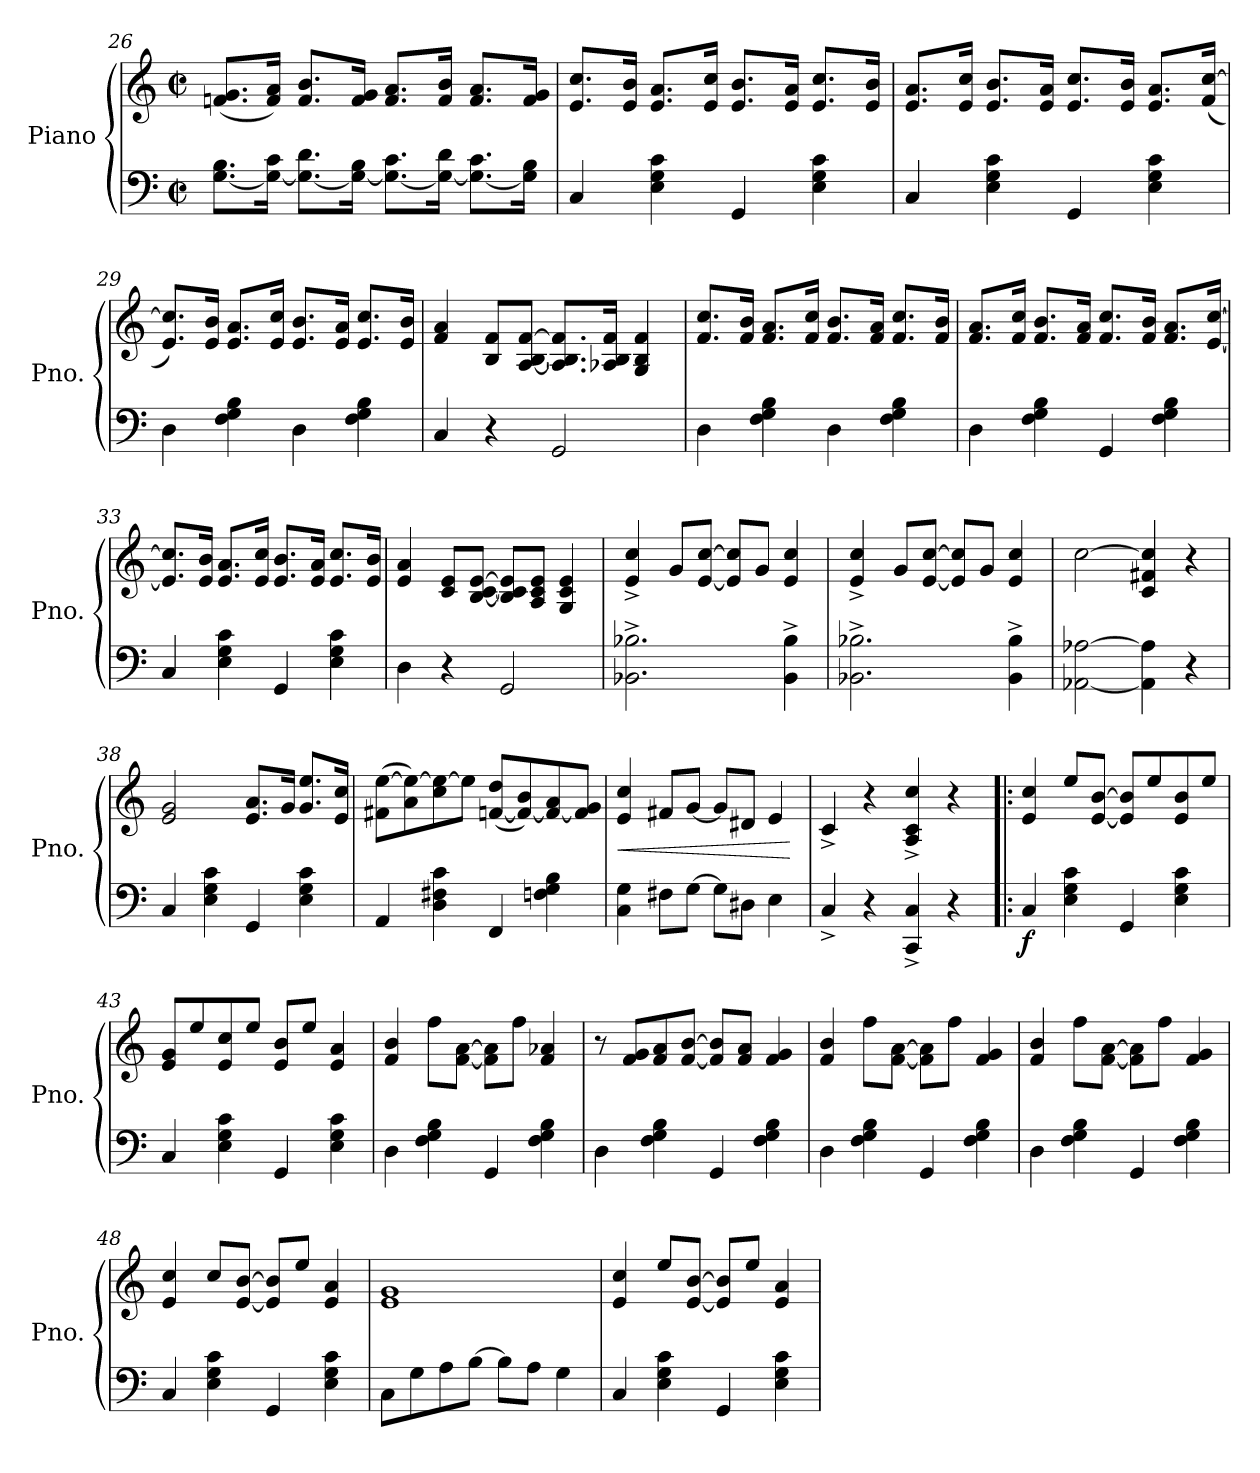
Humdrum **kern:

**kern	**kern	**dynam
*part1	*part1	*part1
*staff2	*staff1	*staff1/2
*I"Piano	*	*
*I'Pno.	*	*
*clefF4	*clefG2	*
*k[]	*k[]	*
*M4/4	*M4/4	*
*met(c|)	*met(c|)	*
=26	=26	=26
[8.G\ 8.B\L	(>8.fn/ 8.g/L	.
16G\_ 16c\Jk	16f/ 16a/Jk)	.
8.G\_ 8.d\L	8.f/ 8.b/L	.
16G\_ 16B\Jk	16f/ 16g/Jk	.
8.G\_ 8.c\L	8.f/ 8.a/L	.
16G\_ 16d\Jk	16f/ 16b/Jk	.
8.G\_ 8.c\L	8.f/ 8.a/L	.
16G\] 16B\Jk	16f/ 16g/Jk	.
=27	=27	=27
4C/	8.e/ 8.cc/L	.
.	16e/ 16b/Jk	.
4E\ 4G\ 4c\	8.e/ 8.a/L	.
.	16e/ 16cc/Jk	.
4GG/	8.e/ 8.b/L	.
.	16e/ 16a/Jk	.
4E\ 4G\ 4c\	8.e/ 8.cc/L	.
.	16e/ 16b/Jk	.
!!LO:LB:g=z
=28	=28	=28
4C/	8.e/ 8.a/L	.
.	16e/ 16cc/Jk	.
4E\ 4G\ 4c\	8.e/ 8.b/L	.
.	16e/ 16a/Jk	.
4GG/	8.e/ 8.cc/L	.
.	16e/ 16b/Jk	.
4E\ 4G\ 4c\	8.e/ 8.a/L	.
.	(>16f/ [16cc/Jk	.
=29	=29	=29
4D\	8.e/ 8.cc/]L)	.
.	16e/ 16b/Jk	.
4F\ 4G\ 4B\	8.e/ 8.a/L	.
.	16e/ 16cc/Jk	.
4D\	8.e/ 8.b/L	.
.	16e/ 16a/Jk	.
4F\ 4G\ 4B\	8.e/ 8.cc/L	.
.	16e/ 16b/Jk	.
=30	=30	=30
4C/	4f/ 4a/	.
4r	8B/ 8f/L	.
.	[8A/ [8B/ [8f/J	.
2GG/	8.A/] 8.B/] 8.f/]L	.
.	16A-X/ 16B/ 16f/Jk	.
.	4G/ 4B/ 4f/	.
=31	=31	=31
4D\	8.f/ 8.cc/L	.
.	16f/ 16b/Jk	.
4F\ 4G\ 4B\	8.f/ 8.a/L	.
.	16f/ 16cc/Jk	.
4D\	8.f/ 8.b/L	.
.	16f/ 16a/Jk	.
4F\ 4G\ 4B\	8.f/ 8.cc/L	.
.	16f/ 16b/Jk	.
!!LO:LB:g=z
=32	=32	=32
4D\	8.f/ 8.a/L	.
.	16f/ 16cc/Jk	.
4F\ 4G\ 4B\	8.f/ 8.b/L	.
.	16f/ 16a/Jk	.
4GG/	8.f/ 8.cc/L	.
.	16f/ 16b/Jk	.
4F\ 4G\ 4B\	8.f/ 8.a/L	.
.	[16e/ [16cc/Jk	.
=33	=33	=33
4C/	8.e/] 8.cc/]L	.
.	16e/ 16b/Jk	.
4E\ 4G\ 4c\	8.e/ 8.a/L	.
.	16e/ 16cc/Jk	.
4GG/	8.e/ 8.b/L	.
.	16e/ 16a/Jk	.
4E\ 4G\ 4c\	8.e/ 8.cc/L	.
.	16e/ 16b/Jk	.
=34	=34	=34
4D\	4e/ 4a/	.
4r	8c/ 8e/L	.
.	[8B/ [8c/ [8e/J	.
2GG/	8B/] 8c/] 8e/]L	.
.	8A/ 8c/ 8e/J	.
.	4G/ 4c/ 4e/	.
=35	=35	=35
2.BB-X\^ 2.B-X\^	4e/^ 4cc/^	.
.	8g/L	.
.	[8e/ [8cc/J	.
.	8e/] 8cc/]L	.
.	8g/J	.
4BB-\^ 4B-\^	4e/ 4cc/	.
=36	=36	=36
2.BB-X\^ 2.B-X\^	4e/^ 4cc/^	.
.	8g/L	.
.	[8e/ [8cc/J	.
.	8e/] 8cc/]L	.
.	8g/J	.
4BB-\^ 4B-\^	4e/ 4cc/	.
!!LO:PB:g=z
=37	=37	=37
[2AA-X\ [2A-X\	[2cc\	.
4AA-\] 4A-\]	4c/ 4f#X/ 4cc/]	.
4r	4r	.
=38	=38	=38
4C/	2e/ 2g/	.
4E\ 4G\ 4c\	.	.
4GG/	8.e/ 8.a/L	.
.	16g/Jk	.
4E\ 4G\ 4c\	8.g/ 8.ee/L	.
.	16e/ 16cc/Jk	.
=39	=39	=39
4AA/	(<8f#X\ [8ee\L	.
.	8a\ 8ee\_)	.
4D\ 4F#X\ 4c\	8cc\ 8ee\_	.
.	8ee\J]	.
4FF/	(>[8fn/ 8dd/L	.
.	8f/_ 8b/)	.
4Fn\ 4G\ 4B\	8f/_ 8a/	.
.	8f/] 8g/J	.
=40	=40	=40
!	!	!LO:HP:b
4C\ 4G\	4e/ 4cc/	<
8F#X\L	8f#X/L	.
[8G\J	[8g/J	.
8G\L]	8g/L]	.
8D#X\J	8d#X/J	.
4E\	4e/	.
.	.	[
=41	=41	=41
4C^/	4c^/	.
4r	4r	.
4CC/^ 4C/^	4A/^ 4c/^ 4cc/^	.
4r	4r	.
!!LO:PB:g=z
=42!|:	=42!|:	=42!|:
!	!	!LO:DY:b=2
4C/	4e/ 4cc/	f
4E\ 4G\ 4c\	8ee/L	.
.	[8e/ [8b/J	.
4GG/	8e/] 8b/]L	.
.	8ee/	.
4E\ 4G\ 4c\	8e/ 8b/	.
.	8ee/J	.
=43	=43	=43
4C/	8e/ 8g/L	.
.	8ee/	.
4E\ 4G\ 4c\	8e/ 8cc/	.
.	8ee/J	.
4GG/	8e/ 8b/L	.
.	8ee/J	.
4E\ 4G\ 4c\	4e/ 4a/	.
=44	=44	=44
4D\	4f/ 4b/	.
4F\ 4G\ 4B\	8ff\L	.
.	[8f\ [8a\J	.
4GG/	8f\] 8a\]L	.
.	8ff\J	.
4F\ 4G\ 4B\	4f/ 4a-X/	.
=45	=45	=45
4D\	8r	.
.	8f/ 8g/L	.
4F\ 4G\ 4B\	8f/ 8a/	.
.	[8f/ [8b/J	.
4GG/	8f/] 8b/]L	.
.	8f/ 8a/J	.
4F\ 4G\ 4B\	4f/ 4g/	.
=46	=46	=46
4D\	4f/ 4b/	.
4F\ 4G\ 4B\	8ff\L	.
.	[8f\ [8a\J	.
4GG/	8f\] 8a\]L	.
.	8ff\J	.
4F\ 4G\ 4B\	4f/ 4g/	.
!!LO:LB:g=z
=47	=47	=47
4D\	4f/ 4b/	.
4F\ 4G\ 4B\	8ff\L	.
.	[8f\ [8a\J	.
4GG/	8f\] 8a\]L	.
.	8ff\J	.
4F\ 4G\ 4B\	4f/ 4g/	.
=48	=48	=48
4C/	4e/ 4cc/	.
4E\ 4G\ 4c\	8cc/L	.
.	[8e/ [8b/J	.
4GG/	8e/] 8b/]L	.
.	8ee/J	.
4E\ 4G\ 4c\	4e/ 4a/	.
=49	=49	=49
8C\L	1e 1g	.
8G\	.	.
8A\	.	.
[8B\J	.	.
8B\L]	.	.
8A\J	.	.
4G\	.	.
=50	=50	=50
4C/	4e/ 4cc/	.
4E\ 4G\ 4c\	8ee/L	.
.	[8e/ [8b/J	.
4GG/	8e/] 8b/]L	.
.	8ee/J	.
4E\ 4G\ 4c\	4e/ 4a/	.
=	=	=
*-	*-	*-
